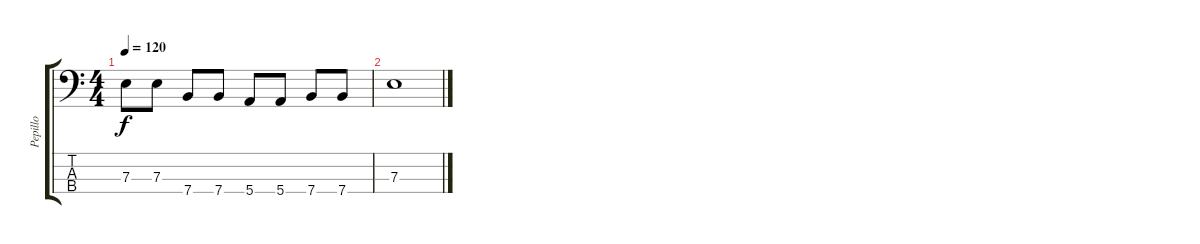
\track ("Pepillo" "Pepillo") {instrument electricbasspick}
\staff {score tabs}
\tuning (G2 D2 A1 E1) {hide}
\ts (4 4)
\tempo 120
\clef f4
\ks c
7.3.8{dy f} 7.3.8 7.4.8 7.4.8 5.4.8 5.4.8 7.4.8 7.4.8 |
7.3.1
